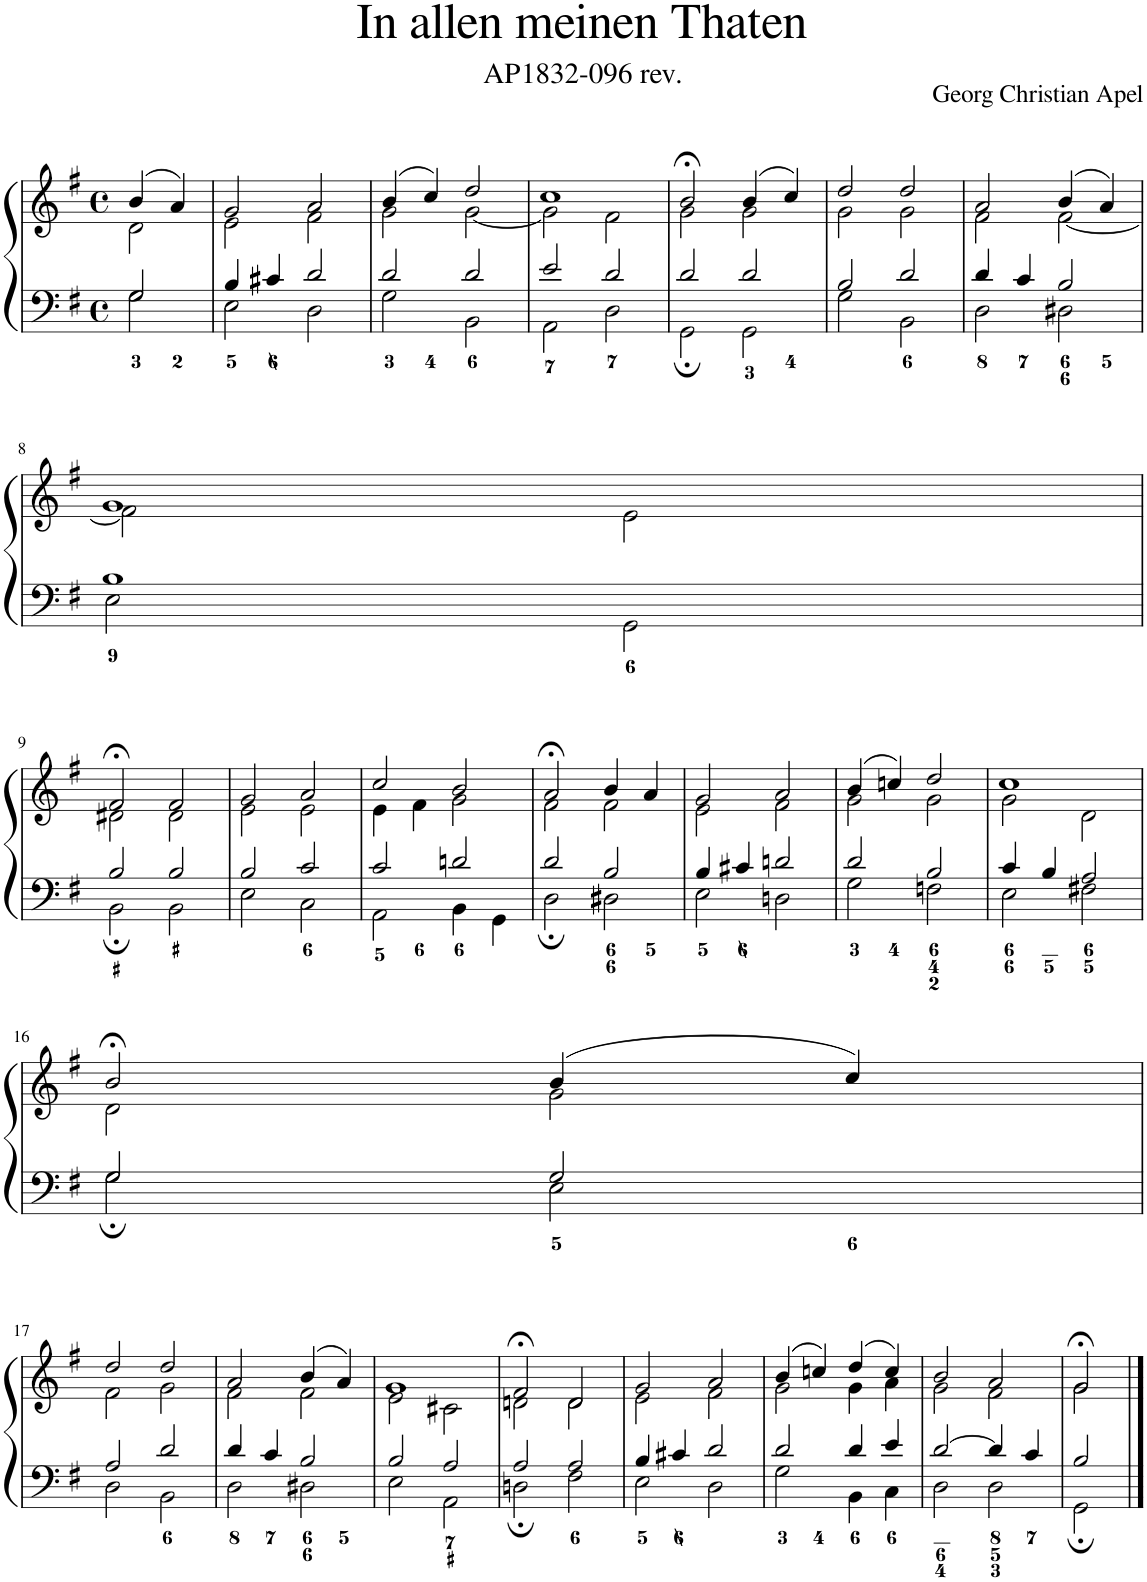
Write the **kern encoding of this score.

**kern	**kern
*part1	*part1
*staff2	*staff1
*I"Piano	*
*I'Pno.	*
*clefF4	*clefG2
*k[f#]	*k[f#]
*M4/4	*M4/4
*met(c)	*met(c)
=1	=1
*^	*^
2G/	2G\	(4b/	2d\
.	.	4a/)	.
=2	=2	=2	=2
4B/	2E\	2g/	2e\
4c#X/	.	.	.
2d/	2D\	2a/	2f#\
=3	=3	=3	=3
2d/	2G\	(4b/	2g\
.	.	4cc/)	.
2d/	2BB\	2dd/	[2g\
=4	=4	=4	=4
2e/	2AA\	1cc	2g\]
2d/	2D\	.	2f#\
=5	=5	=5	=5
2d/	2GG;\	2b;</	2g\
2d/	2GG\	(4b/	2g\
.	.	4cc/)	.
=6	=6	=6	=6
2B/	2G\	2dd/	2g\
2d/	2BB\	2dd/	2g\
=7	=7	=7	=7
4d/	2D\	2a/	2f#\
4c/	.	.	.
2B/	2D#X\	(4b/	[2f#\
.	.	4a/)	.
!!LO:LB:g=z	!!
=8	=8	=8	=8
1B	2E\	1g	2f#\]
.	2GG\	.	2e\
!!LO:LB:g=z	!!
=9	=9	=9	=9
2B/	2BB;\	2f#;</	2d#X\
2B/	2BB\	2f#/	2d#\
=10	=10	=10	=10
2B/	2E\	2g/	2e\
2c/	2C\	2a/	2e\
=11	=11	=11	=11
2c/	2AA\	2cc/	4e\
.	.	.	4f#\
2dn/	4BB\	2b/	2g\
.	4GG\	.	.
=12	=12	=12	=12
2d/	2D;\	2a;</	2f#\
2B/	2D#X\	4b/	2f#\
.	.	4a/	.
=13	=13	=13	=13
4B/	2E\	2g/	2e\
4c#X/	.	.	.
2dn/	2Dn\	2a/	2f#\
=14	=14	=14	=14
2d/	2G\	(4b/	2g\
.	.	4ccn/)	.
2B/	2Fn\	2dd/	2g\
=15	=15	=15	=15
4c/	2E\	1cc	2g\
4B/	.	.	.
2A/	2F#X\	.	2d\
!!LO:LB:g=z	!!
=16	=16	=16	=16
2G/	2G;\	2b;</	2d\
2G/	2E\	(4b/	2g\
.	.	4cc/)	.
!!LO:LB:g=z	!!
=17	=17	=17	=17
2A/	2D\	2dd/	2f#\
2d/	2BB\	2dd/	2g\
=18	=18	=18	=18
4d/	2D\	2a/	2f#\
4c/	.	.	.
2B/	2D#X\	(4b/	2f#\
.	.	4a/)	.
=19	=19	=19	=19
2B/	2E\	1g	2e\
2A/	2AA\	.	2c#X\
=20	=20	=20	=20
2A/	2Dn;\	2f#;</	2dn\
2A/	2F#\	2d/	2d\
=21	=21	=21	=21
4B/	2E\	2g/	2e\
4c#X/	.	.	.
2d/	2D\	2a/	2f#\
=22	=22	=22	=22
2d/	2G\	(4b/	2g\
.	.	4ccn/)	.
4d/	4BB\	(4dd/	4g\
4e/	4C\	4cc/)	4a\
=23	=23	=23	=23
[2d/	2D\	2b/	2g\
4d/]	2D\	2a/	2f#\
4c/	.	.	.
=24	=24	=24	=24
2B/	2GG;\	2g;</	2g\
*v	*v	*	*
*	*v	*v
==	==
*-	*-
